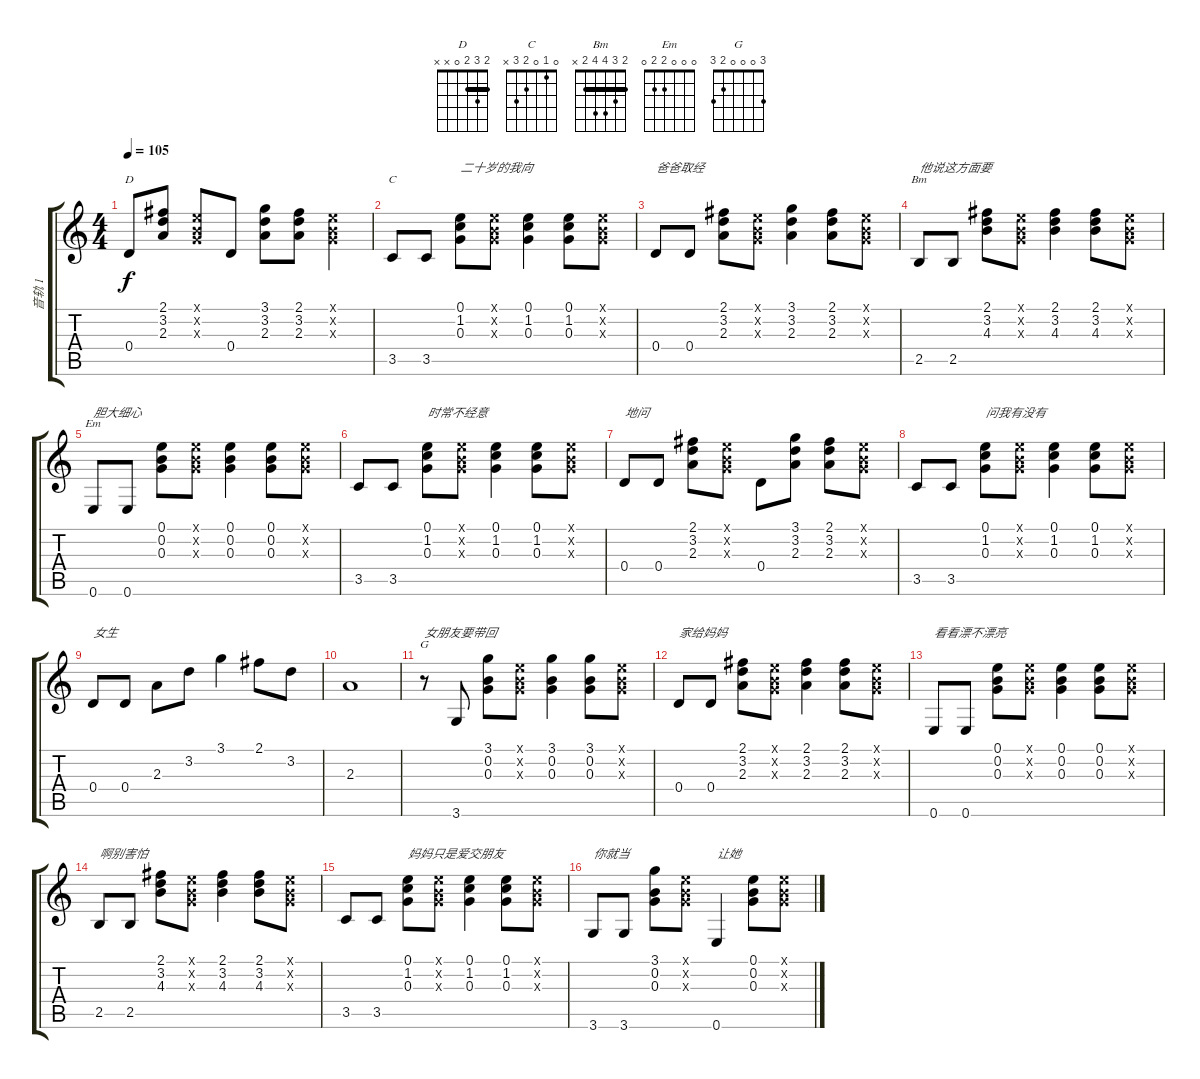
\track ("音轨 1" "音轨 1") {instrument acousticguitarsteel}
\staff {score tabs}
\tuning (E4 B3 G3 D3 A2 E2) {hide}
\chord ("D" 2 3 2 0 x x) {barre 2}
\chord ("C" 0 1 0 2 3 x)
\chord ("Bm" 2 3 4 4 2 x) {barre 2}
\chord ("Em" 0 0 0 2 2 0)
\chord ("G" 3 0 0 0 2 3)
\ts (4 4)
\tempo 105
\clef g2
\ks c
0.4.8{ch "D" dy f} (2.1 3.2 2.3).8 (0.1{x} 0.2{x} 0.3{x}).8 0.4.8 (3.1 3.2 2.3).8 (2.1 3.2 2.3).8 (0.1{x} 0.2{x} 0.3{x}).4 |
3.5.8{ch "C"} 3.5.8 (0.1 1.2 0.3).8{txt "二十岁的我向"} (0.1{x} 0.2{x} 0.3{x}).8 (0.1 1.2 0.3).4 (0.1 1.2 0.3).8 (0.1{x} 0.2{x} 0.3{x}).8 |
0.4.8{txt "爸爸取经"} 0.4.8 (2.1 3.2 2.3).8 (0.1{x} 0.2{x} 0.3{x}).8 (3.1 3.2 2.3).4 (2.1 3.2 2.3).8 (0.1{x} 0.2{x} 0.3{x}).8 |
2.5.8{ch "Bm" txt "他说这方面要"} 2.5.8 (2.1 3.2 4.3).8 (0.1{x} 0.2{x} 0.3{x}).8 (2.1 3.2 4.3).4 (2.1 3.2 4.3).8 (0.1{x} 0.2{x} 0.3{x}).8 |
0.6.8{ch "Em" txt "胆大细心"} 0.6.8 (0.1 0.2 0.3).8 (0.1{x} 0.2{x} 0.3{x}).8 (0.1 0.2 0.3).4 (0.1 0.2 0.3).8 (0.1{x} 0.2{x} 0.3{x}).8 |
3.5.8 3.5.8 (0.1 1.2 0.3).8{txt "时常不经意"} (0.1{x} 0.2{x} 0.3{x}).8 (0.1 1.2 0.3).4 (0.1 1.2 0.3).8 (0.1{x} 0.2{x} 0.3{x}).8 |
0.4.8{txt "地问"} 0.4.8 (2.1 3.2 2.3).8 (0.1{x} 0.2{x} 0.3{x}).8 0.4.8 (3.1 3.2 2.3).8 (2.1 3.2 2.3).8 (0.1{x} 0.2{x} 0.3{x}).8 |
3.5.8 3.5.8 (0.1 1.2 0.3).8{txt "问我有没有"} (0.1{x} 0.2{x} 0.3{x}).8 (0.1 1.2 0.3).4 (0.1 1.2 0.3).8 (0.1{x} 0.2{x} 0.3{x}).8 |
0.4.8{txt "女生"} 0.4.8 2.3.8 3.2.8 3.1.4 2.1.8 3.2.8 |
2.3.1 |
r.8{ch "G" txt "女朋友要带回"} 3.6.8 (3.1 0.2 0.3).8 (0.1{x} 0.2{x} 0.3{x}).8 (3.1 0.2 0.3).4 (3.1 0.2 0.3).8 (0.1{x} 0.2{x} 0.3{x}).8 |
0.4.8{txt "家给妈妈"} 0.4.8 (2.1 3.2 2.3).8 (0.1{x} 0.2{x} 0.3{x}).8 (2.1 3.2 2.3).4 (2.1 3.2 2.3).8 (0.1{x} 0.2{x} 0.3{x}).8 |
0.6.8{txt "看看漂不漂亮"} 0.6.8 (0.1 0.2 0.3).8 (0.1{x} 0.2{x} 0.3{x}).8 (0.1 0.2 0.3).4 (0.1 0.2 0.3).8 (0.1{x} 0.2{x} 0.3{x}).8 |
2.5.8{txt "啊别害怕"} 2.5.8 (2.1 3.2 4.3).8 (0.1{x} 0.2{x} 0.3{x}).8 (2.1 3.2 4.3).4 (2.1 3.2 4.3).8 (0.1{x} 0.2{x} 0.3{x}).8 |
3.5.8 3.5.8 (0.1 1.2 0.3).8{txt "妈妈只是爱交朋友"} (0.1{x} 0.2{x} 0.3{x}).8 (0.1 1.2 0.3).4 (0.1 1.2 0.3).8 (0.1{x} 0.2{x} 0.3{x}).8 |
3.6.8{txt "你就当"} 3.6.8 (3.1 0.2 0.3).8 (0.1{x} 0.2{x} 0.3{x}).8 0.6.4{txt "让她"} (0.1 0.2 0.3).8 (0.1{x} 0.2{x} 0.3{x}).8
